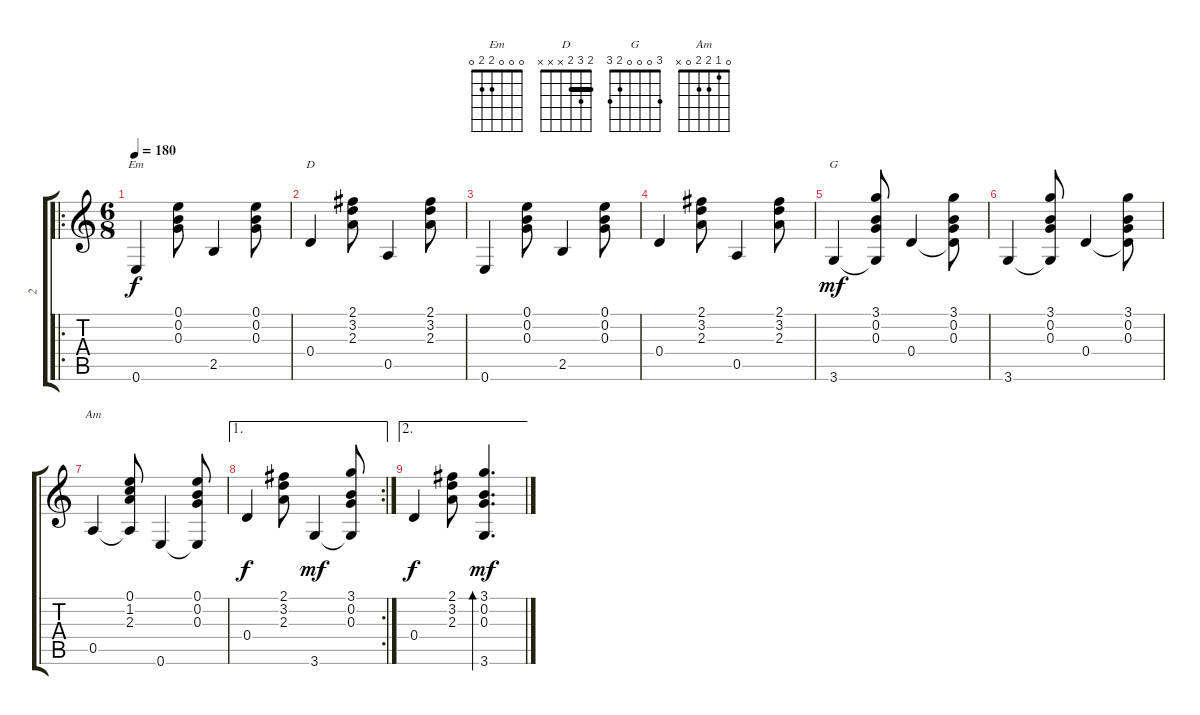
\track ("2" "2") {instrument acousticguitarsteel}
\staff {score tabs}
\tuning (E4 B3 G3 D3 A2 E2) {hide}
\chord ("Em" 0 0 0 2 2 0)
\chord ("D" 2 3 2 x x x) {barre 2}
\chord ("G" 3 0 0 0 2 3)
\chord ("Am" 0 1 2 2 0 x)
\ro
\ts (6 8)
\tempo 180
\clef g2
\ks c
0.6.4{ch "Em" dy f} (0.1 0.2 0.3).8 2.5.4 (0.1 0.2 0.3).8 |
0.4.4{ch "D"} (2.1 3.2 2.3).8 0.5.4 (2.1 3.2 2.3).8 |
0.6.4 (0.1 0.2 0.3).8 2.5.4 (0.1 0.2 0.3).8 |
0.4.4 (2.1 3.2 2.3).8 0.5.4 (2.1 3.2 2.3).8 |
3.6.4{ch "G" dy mf} (3.1 0.2 0.3 3.6{t}).8 0.4.4 (3.1 0.2 0.3 0.4{t}).8 |
3.6.4 (3.1 0.2 0.3 3.6{t}).8 0.4.4 (3.1 0.2 0.3 0.4{t}).8 |
0.5.4{ch "Am"} (0.1 1.2 2.3 0.5{t}).8 0.6.4 (0.1 0.2 0.3 0.6{t}).8 |
\ae 1
\rc 2
0.4.4{dy f} (2.1 3.2 2.3).8 3.6.4{dy mf} (3.1 0.2 0.3 3.6{t}).8 |
\ae 2
0.4.4{dy f} (2.1 3.2 2.3).8 (3.1 0.2 0.3 3.6).4{d bd 60 dy mf}
